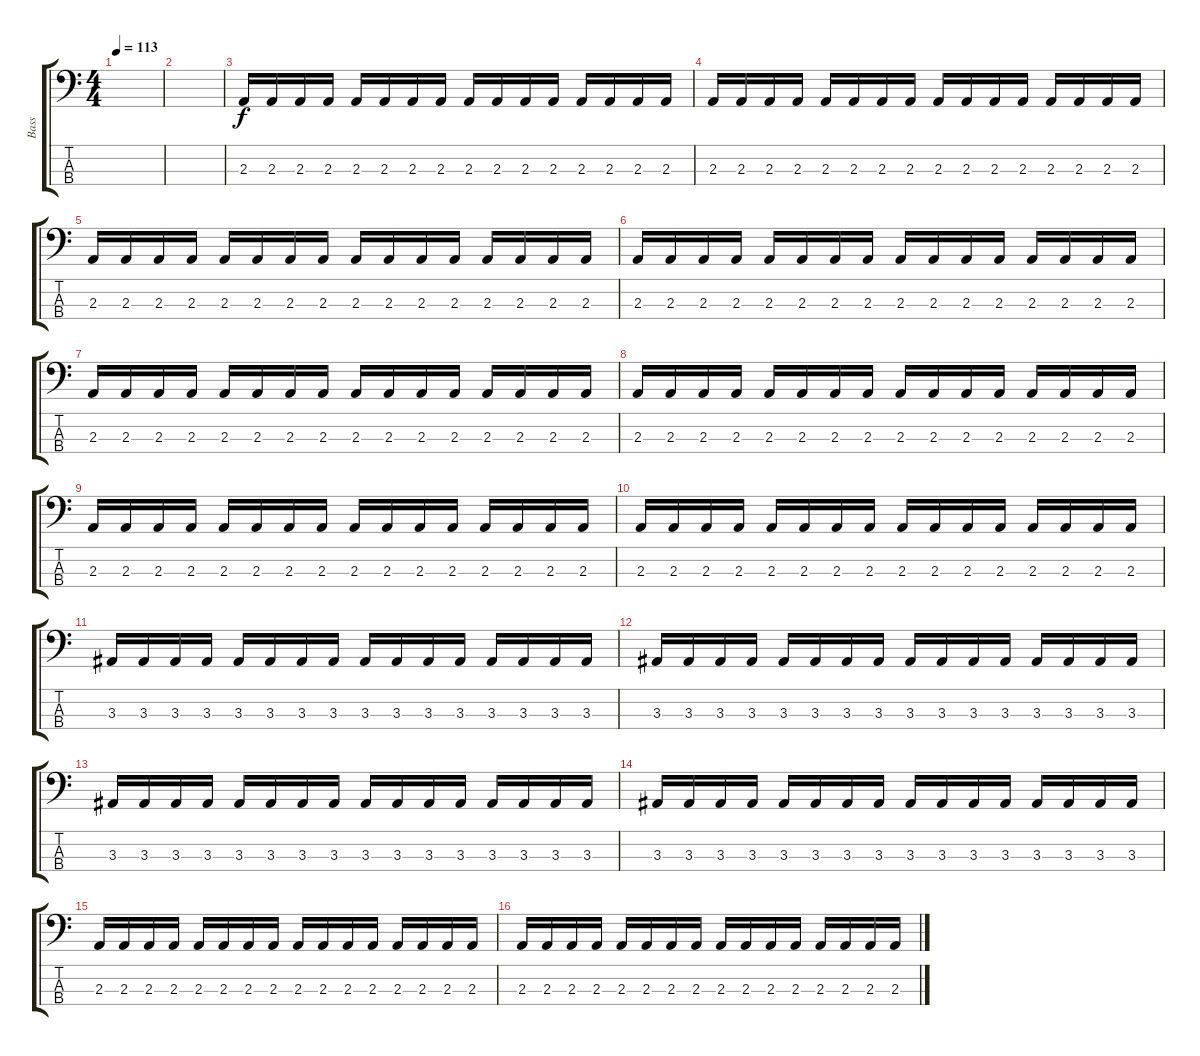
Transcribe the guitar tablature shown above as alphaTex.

\track ("Bass" "Bass") {instrument electricbassfinger}
\staff {score tabs}
\tuning (F2 C2 G1 D1) {hide}
\ts (4 4)
\tempo 113
\clef f4
\ks c
|
|
2.3.16 2.3.16 2.3.16 2.3.16 2.3.16 2.3.16 2.3.16 2.3.16 2.3.16 2.3.16 2.3.16 2.3.16 2.3.16 2.3.16 2.3.16 2.3.16 |
2.3.16 2.3.16 2.3.16 2.3.16 2.3.16 2.3.16 2.3.16 2.3.16 2.3.16 2.3.16 2.3.16 2.3.16 2.3.16 2.3.16 2.3.16 2.3.16 |
2.3.16 2.3.16 2.3.16 2.3.16 2.3.16 2.3.16 2.3.16 2.3.16 2.3.16 2.3.16 2.3.16 2.3.16 2.3.16 2.3.16 2.3.16 2.3.16 |
2.3.16 2.3.16 2.3.16 2.3.16 2.3.16 2.3.16 2.3.16 2.3.16 2.3.16 2.3.16 2.3.16 2.3.16 2.3.16 2.3.16 2.3.16 2.3.16 |
2.3.16 2.3.16 2.3.16 2.3.16 2.3.16 2.3.16 2.3.16 2.3.16 2.3.16 2.3.16 2.3.16 2.3.16 2.3.16 2.3.16 2.3.16 2.3.16 |
2.3.16 2.3.16 2.3.16 2.3.16 2.3.16 2.3.16 2.3.16 2.3.16 2.3.16 2.3.16 2.3.16 2.3.16 2.3.16 2.3.16 2.3.16 2.3.16 |
2.3.16 2.3.16 2.3.16 2.3.16 2.3.16 2.3.16 2.3.16 2.3.16 2.3.16 2.3.16 2.3.16 2.3.16 2.3.16 2.3.16 2.3.16 2.3.16 |
2.3.16 2.3.16 2.3.16 2.3.16 2.3.16 2.3.16 2.3.16 2.3.16 2.3.16 2.3.16 2.3.16 2.3.16 2.3.16 2.3.16 2.3.16 2.3.16 |
3.3.16 3.3.16 3.3.16 3.3.16 3.3.16 3.3.16 3.3.16 3.3.16 3.3.16 3.3.16 3.3.16 3.3.16 3.3.16 3.3.16 3.3.16 3.3.16 |
3.3.16 3.3.16 3.3.16 3.3.16 3.3.16 3.3.16 3.3.16 3.3.16 3.3.16 3.3.16 3.3.16 3.3.16 3.3.16 3.3.16 3.3.16 3.3.16 |
3.3.16 3.3.16 3.3.16 3.3.16 3.3.16 3.3.16 3.3.16 3.3.16 3.3.16 3.3.16 3.3.16 3.3.16 3.3.16 3.3.16 3.3.16 3.3.16 |
3.3.16 3.3.16 3.3.16 3.3.16 3.3.16 3.3.16 3.3.16 3.3.16 3.3.16 3.3.16 3.3.16 3.3.16 3.3.16 3.3.16 3.3.16 3.3.16 |
2.3.16 2.3.16 2.3.16 2.3.16 2.3.16 2.3.16 2.3.16 2.3.16 2.3.16 2.3.16 2.3.16 2.3.16 2.3.16 2.3.16 2.3.16 2.3.16 |
2.3.16 2.3.16 2.3.16 2.3.16 2.3.16 2.3.16 2.3.16 2.3.16 2.3.16 2.3.16 2.3.16 2.3.16 2.3.16 2.3.16 2.3.16 2.3.16
